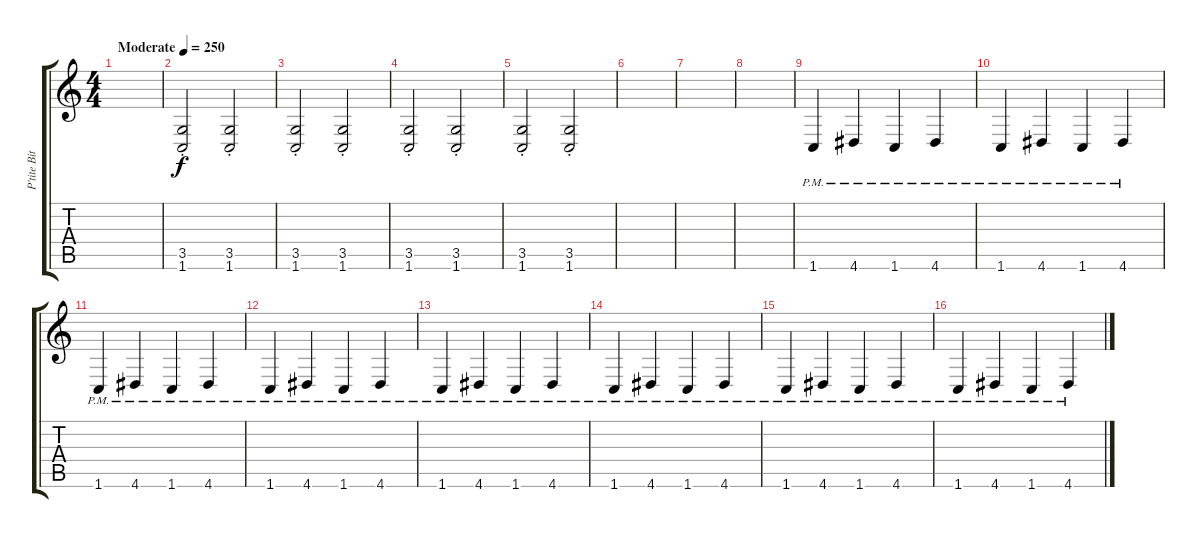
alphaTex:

\track ("P'tite Bite" "P'tite Bit") {instrument distortionguitar}
\staff {score tabs}
\tuning (B3 Gb3 D3 A2 E2 B1) {hide}
\ts (4 4)
\tempo (250 "Moderate")
\clef g2
\ks c
|
(3.5{st} 1.6{st}).2 (3.5{st} 1.6{st}).2 |
(3.5{st} 1.6{st}).2 (3.5{st} 1.6{st}).2 |
(3.5{st} 1.6{st}).2 (3.5{st} 1.6{st}).2 |
(3.5{st} 1.6{st}).2 (3.5{st} 1.6{st}).2 |
|
|
|
1.6{pm}.4 4.6{pm}.4 1.6{pm}.4 4.6{pm}.4 |
1.6{pm}.4 4.6{pm}.4 1.6{pm}.4 4.6{pm}.4 |
1.6{pm}.4 4.6{pm}.4 1.6{pm}.4 4.6{pm}.4 |
1.6{pm}.4 4.6{pm}.4 1.6{pm}.4 4.6{pm}.4 |
1.6{pm}.4 4.6{pm}.4 1.6{pm}.4 4.6{pm}.4 |
1.6{pm}.4 4.6{pm}.4 1.6{pm}.4 4.6{pm}.4 |
1.6{pm}.4 4.6{pm}.4 1.6{pm}.4 4.6{pm}.4 |
1.6{pm}.4 4.6{pm}.4 1.6{pm}.4 4.6{pm}.4
